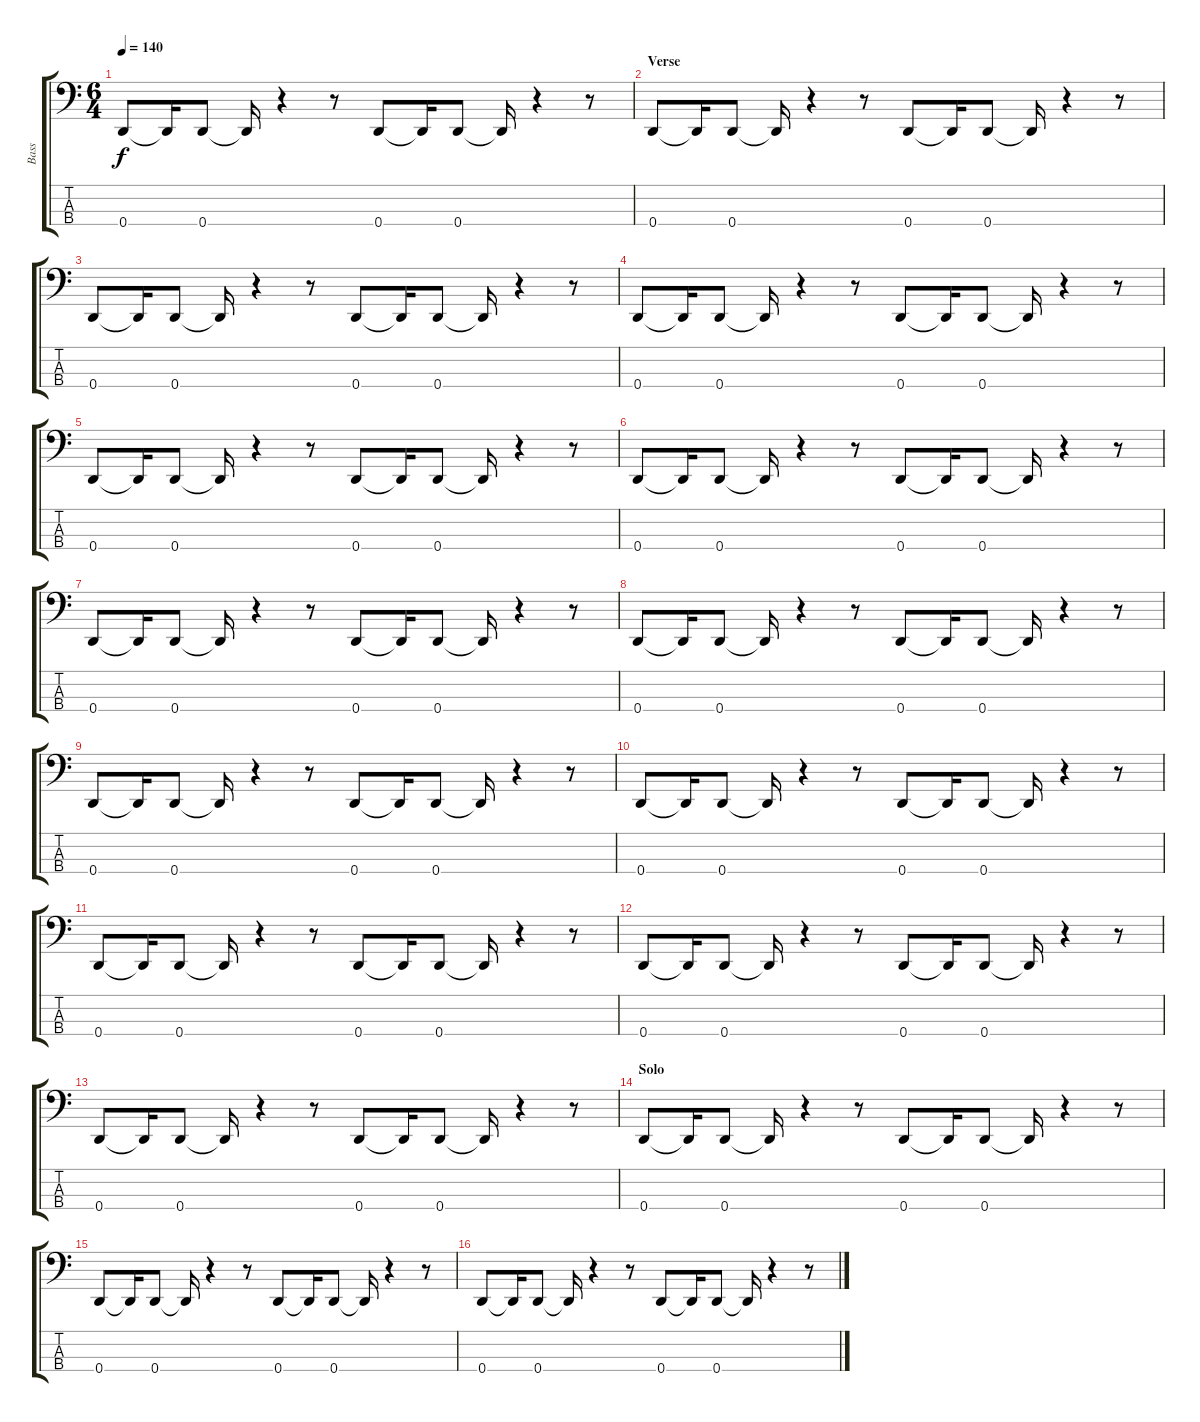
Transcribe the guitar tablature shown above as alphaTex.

\track ("Bass" "Bass") {instrument electricbassfinger}
\staff {score tabs}
\tuning (F2 C2 G1 D1) {hide}
\ts (6 4)
\tempo 140
\clef f4
\ks c
0.4.8{dy f} 0.4{t}.16 0.4.8 0.4{t}.16 r.4 r.8 0.4.8 0.4{t}.16 0.4.8 0.4{t}.16 r.4 r.8 |
\section ("" "Verse")
0.4.8 0.4{t}.16 0.4.8 0.4{t}.16 r.4 r.8 0.4.8 0.4{t}.16 0.4.8 0.4{t}.16 r.4 r.8 |
0.4.8 0.4{t}.16 0.4.8 0.4{t}.16 r.4 r.8 0.4.8 0.4{t}.16 0.4.8 0.4{t}.16 r.4 r.8 |
0.4.8 0.4{t}.16 0.4.8 0.4{t}.16 r.4 r.8 0.4.8 0.4{t}.16 0.4.8 0.4{t}.16 r.4 r.8 |
0.4.8 0.4{t}.16 0.4.8 0.4{t}.16 r.4 r.8 0.4.8 0.4{t}.16 0.4.8 0.4{t}.16 r.4 r.8 |
0.4.8 0.4{t}.16 0.4.8 0.4{t}.16 r.4 r.8 0.4.8 0.4{t}.16 0.4.8 0.4{t}.16 r.4 r.8 |
0.4.8 0.4{t}.16 0.4.8 0.4{t}.16 r.4 r.8 0.4.8 0.4{t}.16 0.4.8 0.4{t}.16 r.4 r.8 |
0.4.8 0.4{t}.16 0.4.8 0.4{t}.16 r.4 r.8 0.4.8 0.4{t}.16 0.4.8 0.4{t}.16 r.4 r.8 |
0.4.8 0.4{t}.16 0.4.8 0.4{t}.16 r.4 r.8 0.4.8 0.4{t}.16 0.4.8 0.4{t}.16 r.4 r.8 |
0.4.8 0.4{t}.16 0.4.8 0.4{t}.16 r.4 r.8 0.4.8 0.4{t}.16 0.4.8 0.4{t}.16 r.4 r.8 |
0.4.8 0.4{t}.16 0.4.8 0.4{t}.16 r.4 r.8 0.4.8 0.4{t}.16 0.4.8 0.4{t}.16 r.4 r.8 |
0.4.8 0.4{t}.16 0.4.8 0.4{t}.16 r.4 r.8 0.4.8 0.4{t}.16 0.4.8 0.4{t}.16 r.4 r.8 |
0.4.8 0.4{t}.16 0.4.8 0.4{t}.16 r.4 r.8 0.4.8 0.4{t}.16 0.4.8 0.4{t}.16 r.4 r.8 |
\section ("" "Solo")
0.4.8 0.4{t}.16 0.4.8 0.4{t}.16 r.4 r.8 0.4.8 0.4{t}.16 0.4.8 0.4{t}.16 r.4 r.8 |
0.4.8 0.4{t}.16 0.4.8 0.4{t}.16 r.4 r.8 0.4.8 0.4{t}.16 0.4.8 0.4{t}.16 r.4 r.8 |
0.4.8 0.4{t}.16 0.4.8 0.4{t}.16 r.4 r.8 0.4.8 0.4{t}.16 0.4.8 0.4{t}.16 r.4 r.8
